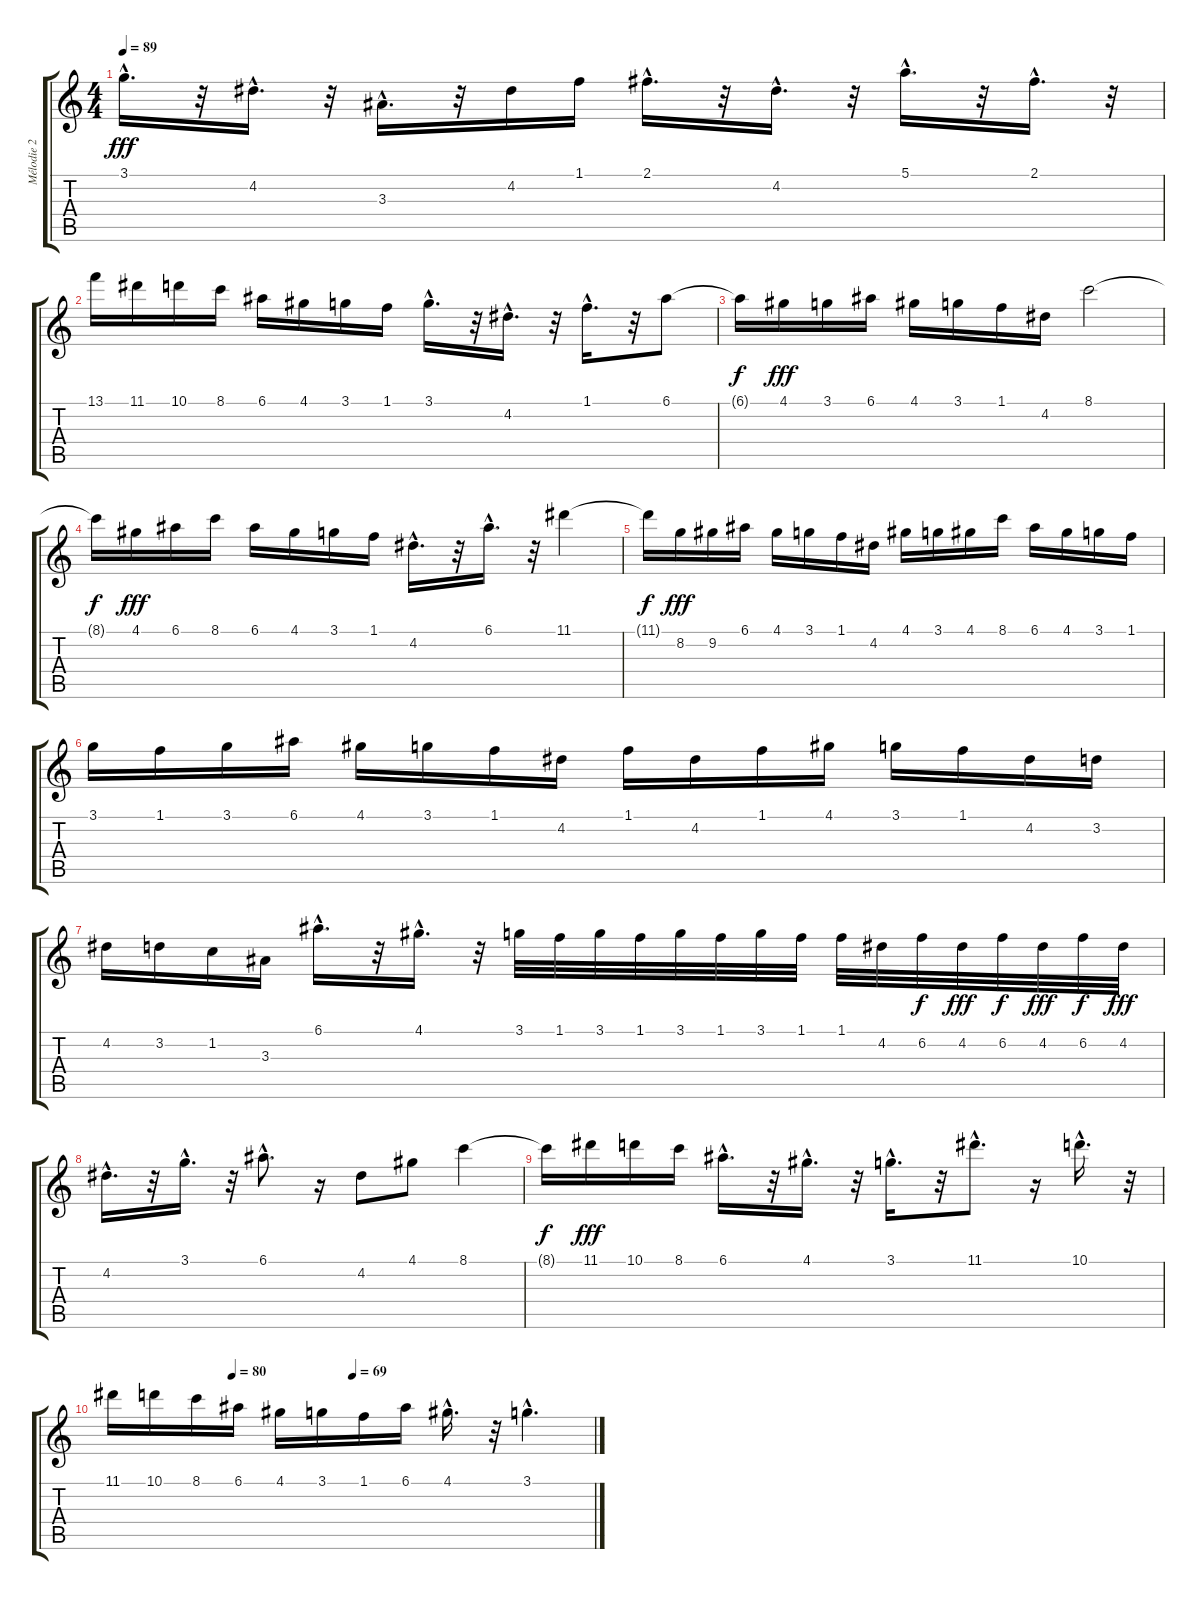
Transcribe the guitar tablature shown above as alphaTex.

\track ("Mélodie 2" "Mélodie 2") {instrument electricguitarclean}
\staff {score tabs}
\tuning (E4 B3 G3 D3 A2 E2) {hide}
\ts (4 4)
\tempo 89
\clef g2
\ks c
3.1{hac}.16{d dy fff} r.32 4.2{hac}.16{d} r.32 3.3{hac}.16{d} r.32 4.2.16 1.1.16 2.1{hac}.16{d} r.32 4.2{hac}.16{d} r.32 5.1{hac}.16{d} r.32 2.1{hac}.16{d} r.32 |
13.1.16 11.1.16 10.1.16 8.1.16 6.1.16 4.1.16 3.1.16 1.1.16 3.1{hac}.16{d} r.32 4.2{hac}.16{d} r.32 1.1{hac}.16{d} r.32 6.1.8 |
6.1{t}.16{dy f} 4.1.16{dy fff} 3.1.16 6.1.16 4.1.16 3.1.16 1.1.16 4.2.16 8.1.2 |
8.1{t}.16{dy f} 4.1.16{dy fff} 6.1.16 8.1.16 6.1.16 4.1.16 3.1.16 1.1.16 4.2{hac}.16{d} r.32 6.1{hac}.16{d} r.32 11.1.4 |
11.1{t}.16{dy f} 8.2.16{dy fff} 9.2.16 6.1.16 4.1.16 3.1.16 1.1.16 4.2.16 4.1.16 3.1.16 4.1.16 8.1.16 6.1.16 4.1.16 3.1.16 1.1.16 |
3.1.16 1.1.16 3.1.16 6.1.16 4.1.16 3.1.16 1.1.16 4.2.16 1.1.16 4.2.16 1.1.16 4.1.16 3.1.16 1.1.16 4.2.16 3.2.16 |
4.2.16 3.2.16 1.2.16 3.3.16 6.1{hac}.16{d} r.32 4.1{hac}.16{d} r.32 3.1.32 1.1.32 3.1.32 1.1.32 3.1.32 1.1.32 3.1.32 1.1.32 1.1.32 4.2.32 6.2.32{dy f} 4.2.32{dy fff} 6.2.32{dy f} 4.2.32{dy fff} 6.2.32{dy f} 4.2.32{dy fff} |
4.2{hac}.16{d} r.32 3.1{hac}.16{d} r.32 6.1{hac}.8{d} r.16 4.2.8 4.1.8 8.1.4 |
8.1{t}.16{dy f} 11.1.16{dy fff} 10.1.16 8.1.16 6.1{hac}.16{d} r.32 4.1{hac}.16{d} r.32 3.1{hac}.16{d} r.32 11.1{hac}.8{d} r.16 10.1{hac}.16{d} r.32 |
\tempo (80 0.25)
\tempo (69 0.5)
11.1.16 10.1.16 8.1.16 6.1.16 4.1.16 3.1.16 1.1.16 6.1.16 4.1{hac}.16{d} r.32 3.1{hac}.4{d}
